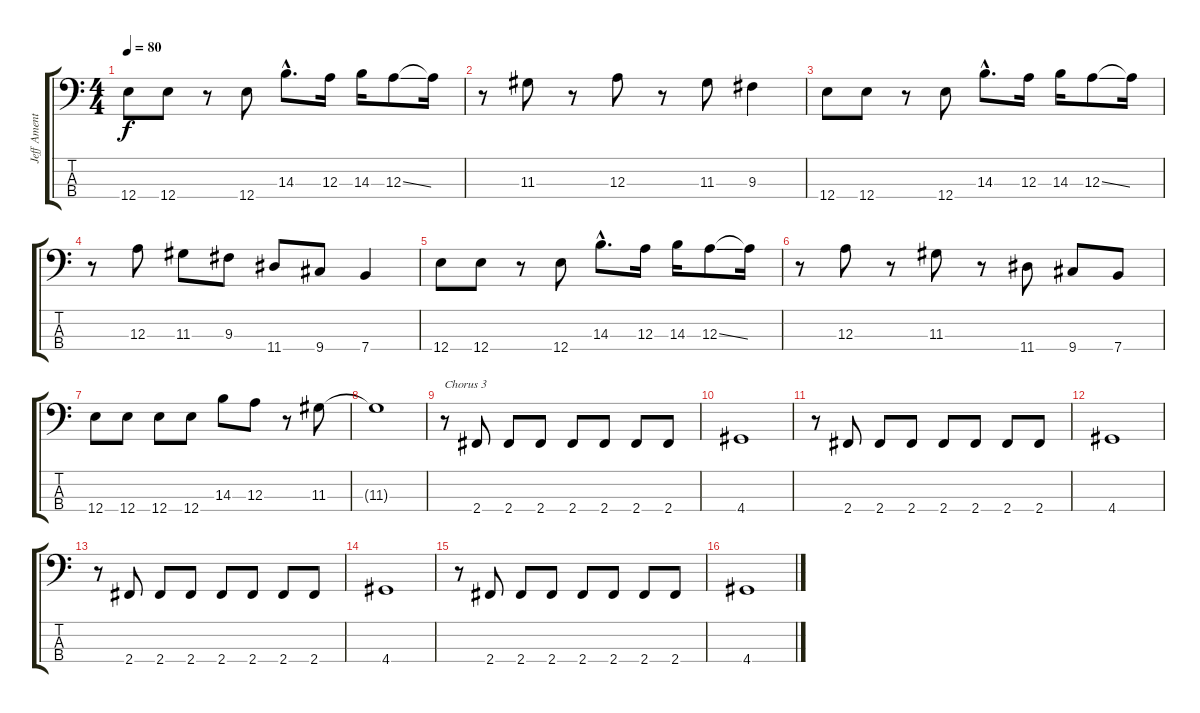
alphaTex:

\track ("Jeff Ament" "Jeff Ament") {instrument electricbassfinger}
\staff {score tabs}
\tuning (G2 D2 A1 E1) {hide}
\ts (4 4)
\tempo 80
\clef f4
\ks c
12.4.8{dy f} 12.4.8 r.8 12.4.8 14.3{hac}.8{d} 12.3.16 14.3.16 12.3{ss}.8 12.3{t}.16 |
r.8 11.3.8 r.8 12.3.8 r.8 11.3.8 9.3.4 |
12.4.8 12.4.8 r.8 12.4.8 14.3{hac}.8{d} 12.3.16 14.3.16 12.3{ss}.8 12.3{t}.16 |
r.8 12.3.8 11.3.8 9.3.8 11.4.8 9.4.8 7.4.4 |
12.4.8 12.4.8 r.8 12.4.8 14.3{hac}.8{d} 12.3.16 14.3.16 12.3{ss}.8 12.3{t}.16 |
r.8 12.3.8 r.8 11.3.8 r.8 11.4.8 9.4.8 7.4.8 |
12.4.8 12.4.8 12.4.8 12.4.8 14.3.8 12.3.8 r.8 11.3.8 |
11.3{t}.1 |
r.8{txt "Chorus 3"} 2.4.8 2.4.8 2.4.8 2.4.8 2.4.8 2.4.8 2.4.8 |
4.4.1 |
r.8 2.4.8 2.4.8 2.4.8 2.4.8 2.4.8 2.4.8 2.4.8 |
4.4.1 |
r.8 2.4.8 2.4.8 2.4.8 2.4.8 2.4.8 2.4.8 2.4.8 |
4.4.1 |
r.8 2.4.8 2.4.8 2.4.8 2.4.8 2.4.8 2.4.8 2.4.8 |
4.4.1
